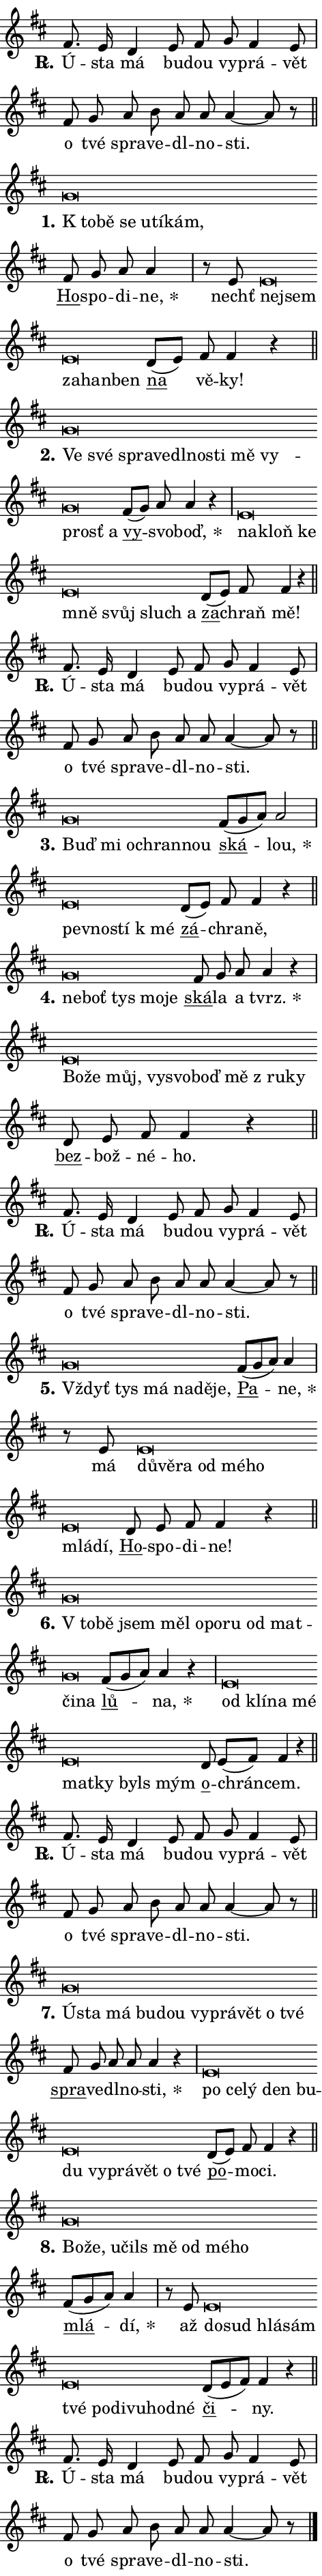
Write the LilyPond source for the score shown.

\version "2.24.0"
\header { tagline = "" }
\paper {
  indent = 0\cm
  top-margin = 0\cm
  right-margin = 0.13\cm % to fit lyric hyphens
  bottom-margin = 0\cm
  left-margin = 0\cm
  paper-width = 8\cm
  page-breaking = #ly:one-page-breaking
  system-system-spacing.basic-distance = #11
  score-system-spacing.basic-distance = #11
  ragged-last = ##f
}


%% Author: Thomas Morley
%% https://lists.gnu.org/archive/html/lilypond-user/2020-05/msg00002.html
#(define (line-position grob)
"Returns position of @var[grob} in current system:
   @code{'start}, if at first time-step
   @code{'end}, if at last time-step
   @code{'middle} otherwise
"
  (let* ((col (ly:item-get-column grob))
         (ln (ly:grob-object col 'left-neighbor))
         (rn (ly:grob-object col 'right-neighbor))
         (col-to-check-left (if (ly:grob? ln) ln col))
         (col-to-check-right (if (ly:grob? rn) rn col))
         (break-dir-left
           (and
             (ly:grob-property col-to-check-left 'non-musical #f)
             (ly:item-break-dir col-to-check-left)))
         (break-dir-right
           (and
             (ly:grob-property col-to-check-right 'non-musical #f)
             (ly:item-break-dir col-to-check-right))))
        (cond ((eqv? 1 break-dir-left) 'start)
              ((eqv? -1 break-dir-right) 'end)
              (else 'middle))))

#(define (tranparent-at-line-position vctor)
  (lambda (grob)
  "Relying on @code{line-position} select the relevant enry from @var{vctor}.
Used to determine transparency,"
    (case (line-position grob)
      ((end) (not (vector-ref vctor 0)))
      ((middle) (not (vector-ref vctor 1)))
      ((start) (not (vector-ref vctor 2))))))

noteHeadBreakVisibility =
#(define-music-function (break-visibility)(vector?)
"Makes @code{NoteHead}s transparent relying on @var{break-visibility}"
#{
  \override NoteHead.transparent =
    #(tranparent-at-line-position break-visibility)
#})

#(define delete-ledgers-for-transparent-note-heads
  (lambda (grob)
    "Reads whether a @code{NoteHead} is transparent.
If so this @code{NoteHead} is removed from @code{'note-heads} from
@var{grob}, which is supposed to be @code{LedgerLineSpanner}.
As a result ledgers are not printed for this @code{NoteHead}"
    (let* ((nhds-array (ly:grob-object grob 'note-heads))
           (nhds-list
             (if (ly:grob-array? nhds-array)
                 (ly:grob-array->list nhds-array)
                 '()))
           ;; Relies on the transparent-property being done before
           ;; Staff.LedgerLineSpanner.after-line-breaking is executed.
           ;; This is fragile ...
           (to-keep
             (remove
               (lambda (nhd)
                 (ly:grob-property nhd 'transparent #f))
               nhds-list)))
      ;; TODO find a better method to iterate over grob-arrays, similiar
      ;; to filter/remove etc for lists
      ;; For now rebuilt from scratch
      (set! (ly:grob-object grob 'note-heads)  '())
      (for-each
        (lambda (nhd)
          (ly:pointer-group-interface::add-grob grob 'note-heads nhd))
        to-keep))))

squashNotes = {
  \override NoteHead.X-extent = #'(-0.2 . 0.2)
  \override NoteHead.Y-extent = #'(-0.75 . 0)
  \override NoteHead.stencil =
    #(lambda (grob)
       (let ((pos (ly:grob-property grob 'staff-position)))
         (begin
           (if (< pos -7) (display "ERROR: Lower brevis then expected\n") (display ""))
           (if (<= pos -6) ly:text-interface::print ly:note-head::print))))
}
unSquashNotes = {
  \revert NoteHead.X-extent
  \revert NoteHead.Y-extent
  \revert NoteHead.stencil
}

hideNotes = \noteHeadBreakVisibility #begin-of-line-visible
unHideNotes = \noteHeadBreakVisibility #all-visible

% work-around for resetting accidentals
% https://lilypond.org/doc/v2.23/Documentation/notation/displaying-rhythms#unmetered-music
cadenzaMeasure = {
  \cadenzaOff
  \partial 1024 s1024
  \cadenzaOn
}

#(define-markup-command (accent layout props text) (markup?)
  "Underline accented syllable"
  (interpret-markup layout props
    #{\markup \override #'(offset . 4.3) \underline { #text }#}))

responsum = \markup \concat {
  "R" \hspace #-1.05 \path #0.1 #'((moveto 0 0.07) (lineto 0.9 0.8)) \hspace #0.05 "."
}

spaceSize = #0.6828661417322834 % exact space size for TeX Gyre Schola

\layout {
  \context {
    \Staff
    \remove "Time_signature_engraver"
    \override LedgerLineSpanner.after-line-breaking = #delete-ledgers-for-transparent-note-heads
  }
  \context {
    \Lyrics {
      \override LyricSpace.minimum-distance = \spaceSize
      \override LyricText.font-name = #"TeX Gyre Schola"
      \override LyricText.font-size = 1
      \override StanzaNumber.font-name = #"TeX Gyre Schola Bold"
      \override StanzaNumber.font-size = 1
    }
  }
  \context {
    \Score 
    \override NoteHead.text =
      #(lambda (grob) 
        (let ((pos (ly:grob-property grob 'staff-position)))
          #{\markup {
            \combine
              \halign #-0.55 \raise #(if (= pos -6) 0 0.5) \override #'(thickness . 2) \draw-line #'(3.2 . 0)
              \musicglyph "noteheads.sM1"
          }#}))
  }
}

% magnetic-lyrics.ily
%
%   written by
%     Jean Abou Samra <jean@abou-samra.fr>
%     Werner Lemberg <wl@gnu.org>
%
%   adapted by
%     Jiri Hon <jiri.hon@gmail.com>
%
% Version 2022-Apr-15

% https://www.mail-archive.com/lilypond-user@gnu.org/msg149350.html

#(define (Left_hyphen_pointer_engraver context)
   "Collect syllable-hyphen-syllable occurrences in lyrics and store
them in properties.  This engraver only looks to the left.  For
example, if the lyrics input is @code{foo -- bar}, it does the
following.

@itemize @bullet
@item
Set the @code{text} property of the @code{LyricHyphen} grob between
@q{foo} and @q{bar} to @code{foo}.

@item
Set the @code{left-hyphen} property of the @code{LyricText} grob with
text @q{foo} to the @code{LyricHyphen} grob between @q{foo} and
@q{bar}.
@end itemize

Use this auxiliary engraver in combination with the
@code{lyric-@/text::@/apply-@/magnetic-@/offset!} hook."
   (let ((hyphen #f)
         (text #f))
     (make-engraver
      (acknowledgers
       ((lyric-syllable-interface engraver grob source-engraver)
        (set! text grob)))
      (end-acknowledgers
       ((lyric-hyphen-interface engraver grob source-engraver)
        ;(when (not (grob::has-interface grob 'lyric-space-interface))
          (set! hyphen grob)));)
      ((stop-translation-timestep engraver)
       (when (and text hyphen)
         (ly:grob-set-object! text 'left-hyphen hyphen))
       (set! text #f)
       (set! hyphen #f)))))

#(define (lyric-text::apply-magnetic-offset! grob)
   "If the space between two syllables is less than the value in
property @code{LyricText@/.details@/.squash-threshold}, move the right
syllable to the left so that it gets concatenated with the left
syllable.

Use this function as a hook for
@code{LyricText@/.after-@/line-@/breaking} if the
@code{Left_@/hyphen_@/pointer_@/engraver} is active."
   (let ((hyphen (ly:grob-object grob 'left-hyphen #f)))
     (when hyphen
       (let ((left-text (ly:spanner-bound hyphen LEFT)))
         (when (grob::has-interface left-text 'lyric-syllable-interface)
           (let* ((common (ly:grob-common-refpoint grob left-text X))
                  (this-x-ext (ly:grob-extent grob common X))
                  (left-x-ext
                   (begin
                     ;; Trigger magnetism for left-text.
                     (ly:grob-property left-text 'after-line-breaking)
                     (ly:grob-extent left-text common X)))
                  ;; `delta` is the gap width between two syllables.
                  (delta (- (interval-start this-x-ext)
                            (interval-end left-x-ext)))
                  (details (ly:grob-property grob 'details))
                  (threshold (assoc-get 'squash-threshold details 0.2)))
             (when (< delta threshold)
               (let* (;; We have to manipulate the input text so that
                      ;; ligatures crossing syllable boundaries are not
                      ;; disabled.  For languages based on the Latin
                      ;; script this is essentially a beautification.
                      ;; However, for non-Western scripts it can be a
                      ;; necessity.
                      (lt (ly:grob-property left-text 'text))
                      (rt (ly:grob-property grob 'text))
                      (is-space (grob::has-interface hyphen 'lyric-space-interface))
                      (space (if is-space " " ""))
                      (extra-delta (if is-space spaceSize 0))
                      ;; Append new syllable.
                      (ltrt-space (if (and (string? lt) (string? rt))
                                (string-append lt space rt)
                                (make-concat-markup (list lt space rt))))
                      ;; Right-align `ltrt` to the right side.
                      (ltrt-space-markup (grob-interpret-markup
                               grob
                               (make-translate-markup
                                (cons (interval-length this-x-ext) 0)
                                (make-right-align-markup ltrt-space)))))
                 (begin
                   ;; Don't print `left-text`.
                   (ly:grob-set-property! left-text 'stencil #f)
                   ;; Set text and stencil (which holds all collected
                   ;; syllables so far) and shift it to the left.
                   (ly:grob-set-property! grob 'text ltrt-space)
                   (ly:grob-set-property! grob 'stencil ltrt-space-markup)
                   (ly:grob-translate-axis! grob (- (- delta extra-delta)) X))))))))))


#(define (lyric-hyphen::displace-bounds-first grob)
   ;; Make very sure this callback isn't triggered too early.
   (let ((left (ly:spanner-bound grob LEFT))
         (right (ly:spanner-bound grob RIGHT)))
     (ly:grob-property left 'after-line-breaking)
     (ly:grob-property right 'after-line-breaking)
     (ly:lyric-hyphen::print grob)))

squashThreshold = #0.4

\layout {
  \context {
    \Lyrics
    \consists #Left_hyphen_pointer_engraver
    \override LyricText.after-line-breaking =
      #lyric-text::apply-magnetic-offset!
    \override LyricHyphen.stencil = #lyric-hyphen::displace-bounds-first
    \override LyricText.details.squash-threshold = \squashThreshold
    \override LyricHyphen.minimum-distance = 0
    \override LyricHyphen.minimum-length = \squashThreshold
  }
}

squashText = \override LyricText.details.squash-threshold = 9999
unSquashText = \override LyricText.details.squash-threshold = \squashThreshold

leftText = \override LyricText.self-alignment-X = #LEFT
unLeftText = \revert LyricText.self-alignment-X

starOffset = #(lambda (grob) 
                (let ((x_offset (ly:self-alignment-interface::aligned-on-x-parent grob)))
                  (if (= x_offset 0) 0 (+ x_offset 1.2))))

star = #(define-music-function (syllable)(string?)
"Append star separator at the end of a syllable"
#{
  \once \override LyricText.X-offset = #starOffset
  \lyricmode { \markup {
    #syllable
    \override #'((font-name . "TeX Gyre Schola Bold")) \hspace #0.2 \lower #0.65 \larger "*"
  } }
#})

starAccent = #(define-music-function (syllable)(string?)
"Append star separator at the end of a syllable and make accent"
#{
  \once \override LyricText.X-offset = #starOffset
  \lyricmode { \markup {
    \accent #syllable
    \override #'((font-name . "TeX Gyre Schola Bold")) \hspace #0.2 \lower #0.65 \larger "*"
  } }
#})

breath = #(define-music-function (syllable)(string?)
"Append breathing indicator at the end of a syllable"
#{
  \lyricmode { \markup { #syllable "+" } }
#})

optionalBreath = #(define-music-function (syllable)(string?)
"Append optional breathing indicator at the end of a syllable"
#{
  \lyricmode { \markup { #syllable "(+)" } }
#})


\score {
    <<
        \new Voice = "melody" { \cadenzaOn \key d \major \relative { fis'8. e16 d4 \bar "" e8 fis \bar "" g fis4 e8 \cadenzaMeasure \bar "|" fis g \bar "" a b \bar "" a a a4~ a8 r \cadenzaMeasure \bar "||" \break } }
        \new Lyrics \lyricsto "melody" { \lyricmode { \set stanza = \responsum
Ú -- sta má bu -- dou vy -- prá -- vět o tvé spra -- ve -- dl -- no -- sti. } }
    >>
    \layout {}
}

\score {
    <<
        \new Voice = "melody" { \cadenzaOn \key d \major \relative { \squashNotes g'\breve*1/16 \hideNotes \breve*1/16 \bar "" \breve*1/16 \bar "" \breve*1/16 \bar "" \breve*1/16 \breve*1/16 \bar "" \unHideNotes \unSquashNotes \bar "" fis8 g a a4 \cadenzaMeasure \bar "|" r8 e8 \squashNotes e\breve*1/16 \hideNotes \breve*1/16 \bar "" \breve*1/16 \bar "" \breve*1/16 \breve*1/16 \bar "" \unHideNotes \unSquashNotes \bar "" d8[( e)] fis fis4 r \cadenzaMeasure \bar "||" \break } }
        \new Lyrics \lyricsto "melody" { \lyricmode { \set stanza = "1."
\leftText "K to" -- \squashText bě se u -- tí -- kám, \unLeftText \unSquashText \markup \accent Ho -- spo -- di -- \star ne, nechť \leftText nej -- \squashText sem za -- han -- ben \unLeftText \unSquashText \markup \accent na vě -- ky! } }
    >>
    \layout {}
}

\score {
    <<
        \new Voice = "melody" { \cadenzaOn \key d \major \relative { \squashNotes g'\breve*1/16 \hideNotes \breve*1/16 \bar "" \breve*1/16 \bar "" \breve*1/16 \bar "" \breve*1/16 \bar "" \breve*1/16 \bar "" \breve*1/16 \bar "" \breve*1/16 \bar "" \breve*1/16 \bar "" \breve*1/16 \breve*1/16 \bar "" \unHideNotes \unSquashNotes \bar "" fis8[( g)] a a4 r \cadenzaMeasure \bar "|" \squashNotes e\breve*1/16 \hideNotes \breve*1/16 \bar "" \breve*1/16 \bar "" \breve*1/16 \bar "" \breve*1/16 \bar "" \breve*1/16 \breve*1/16 \bar "" \unHideNotes \unSquashNotes \bar "" d8[( e)] fis fis4 r \cadenzaMeasure \bar "||" \break } }
        \new Lyrics \lyricsto "melody" { \lyricmode { \set stanza = "2."
\leftText Ve \squashText své spra -- ve -- dl -- no -- sti mě vy -- prosť a \unLeftText \unSquashText \markup \accent vy -- svo -- \star boď, \leftText na -- \squashText kloň ke mně svůj sluch a \unLeftText \unSquashText \markup \accent za -- chraň mě! } }
    >>
    \layout {}
}

\score {
    <<
        \new Voice = "melody" { \cadenzaOn \key d \major \relative { fis'8. e16 d4 \bar "" e8 fis \bar "" g fis4 e8 \cadenzaMeasure \bar "|" fis g \bar "" a b \bar "" a a a4~ a8 r \cadenzaMeasure \bar "||" \break } }
        \new Lyrics \lyricsto "melody" { \lyricmode { \set stanza = \responsum
Ú -- sta má bu -- dou vy -- prá -- vět o tvé spra -- ve -- dl -- no -- sti. } }
    >>
    \layout {}
}

\score {
    <<
        \new Voice = "melody" { \cadenzaOn \key d \major \relative { \squashNotes g'\breve*1/16 \hideNotes \breve*1/16 \bar "" \breve*1/16 \bar "" \breve*1/16 \breve*1/16 \bar "" \unHideNotes \unSquashNotes \bar "" fis8[( g a)] a2 \cadenzaMeasure \bar "|" \squashNotes e\breve*1/16 \hideNotes \breve*1/16 \bar "" \breve*1/16 \breve*1/16 \bar "" \unHideNotes \unSquashNotes \bar "" d8[( e)] fis fis4 r \cadenzaMeasure \bar "||" \break } }
        \new Lyrics \lyricsto "melody" { \lyricmode { \set stanza = "3."
\leftText Buď \squashText mi o -- chran -- nou \unLeftText \unSquashText \markup \accent ská -- \star lou, \leftText pev -- \squashText no -- stí "k mé" \unLeftText \unSquashText \markup \accent zá -- chra -- ně, } }
    >>
    \layout {}
}

\score {
    <<
        \new Voice = "melody" { \cadenzaOn \key d \major \relative { \squashNotes g'\breve*1/16 \hideNotes \breve*1/16 \bar "" \breve*1/16 \bar "" \breve*1/16 \breve*1/16 \bar "" \unHideNotes \unSquashNotes \bar "" fis8 g a a4 r \cadenzaMeasure \bar "|" \squashNotes e\breve*1/16 \hideNotes \breve*1/16 \bar "" \breve*1/16 \bar "" \breve*1/16 \bar "" \breve*1/16 \bar "" \breve*1/16 \bar "" \breve*1/16 \bar "" \breve*1/16 \breve*1/16 \bar "" \unHideNotes \unSquashNotes \bar "" d8 e fis fis4 r \cadenzaMeasure \bar "||" \break } }
        \new Lyrics \lyricsto "melody" { \lyricmode { \set stanza = "4."
\leftText ne -- \squashText boť tys mo -- je \unLeftText \unSquashText \markup \accent ská -- la a \star tvrz. \leftText Bo -- \squashText že můj, vy -- svo -- boď mě "z ru" -- ky \unLeftText \unSquashText \markup \accent bez -- bož -- né -- ho. } }
    >>
    \layout {}
}

\score {
    <<
        \new Voice = "melody" { \cadenzaOn \key d \major \relative { fis'8. e16 d4 \bar "" e8 fis \bar "" g fis4 e8 \cadenzaMeasure \bar "|" fis g \bar "" a b \bar "" a a a4~ a8 r \cadenzaMeasure \bar "||" \break } }
        \new Lyrics \lyricsto "melody" { \lyricmode { \set stanza = \responsum
Ú -- sta má bu -- dou vy -- prá -- vět o tvé spra -- ve -- dl -- no -- sti. } }
    >>
    \layout {}
}

\score {
    <<
        \new Voice = "melody" { \cadenzaOn \key d \major \relative { \squashNotes g'\breve*1/16 \hideNotes \breve*1/16 \bar "" \breve*1/16 \bar "" \breve*1/16 \bar "" \breve*1/16 \breve*1/16 \bar "" \unHideNotes \unSquashNotes \bar "" fis8[( g a)] a4 \cadenzaMeasure \bar "|" r8 e8 \squashNotes e\breve*1/16 \hideNotes \breve*1/16 \bar "" \breve*1/16 \bar "" \breve*1/16 \bar "" \breve*1/16 \bar "" \breve*1/16 \bar "" \breve*1/16 \breve*1/16 \bar "" \unHideNotes \unSquashNotes \bar "" d8 e fis fis4 r \cadenzaMeasure \bar "||" \break } }
        \new Lyrics \lyricsto "melody" { \lyricmode { \set stanza = "5."
\leftText Vždyť \squashText tys má na -- dě -- je, \unLeftText \unSquashText \markup \accent Pa -- \star ne, má \leftText dů -- \squashText vě -- ra od mé -- ho mlá -- dí, \unLeftText \unSquashText \markup \accent Ho -- spo -- di -- ne! } }
    >>
    \layout {}
}

\score {
    <<
        \new Voice = "melody" { \cadenzaOn \key d \major \relative { \squashNotes g'\breve*1/16 \hideNotes \breve*1/16 \bar "" \breve*1/16 \bar "" \breve*1/16 \bar "" \breve*1/16 \bar "" \breve*1/16 \bar "" \breve*1/16 \bar "" \breve*1/16 \bar "" \breve*1/16 \bar "" \breve*1/16 \breve*1/16 \bar "" \unHideNotes \unSquashNotes \bar "" fis8[( g a)] a4 r \cadenzaMeasure \bar "|" \squashNotes e\breve*1/16 \hideNotes \breve*1/16 \bar "" \breve*1/16 \bar "" \breve*1/16 \bar "" \breve*1/16 \bar "" \breve*1/16 \bar "" \breve*1/16 \breve*1/16 \bar "" \unHideNotes \unSquashNotes \bar "" d8 e[( fis)] fis4 r \cadenzaMeasure \bar "||" \break } }
        \new Lyrics \lyricsto "melody" { \lyricmode { \set stanza = "6."
\leftText "V to" -- \squashText bě jsem měl o -- po -- ru od mat -- či -- na \unLeftText \unSquashText \markup \accent lů -- \star na, \leftText od \squashText klí -- na mé mat -- ky byls mým \unLeftText \unSquashText \markup \accent o -- chrán -- cem. } }
    >>
    \layout {}
}

\score {
    <<
        \new Voice = "melody" { \cadenzaOn \key d \major \relative { fis'8. e16 d4 \bar "" e8 fis \bar "" g fis4 e8 \cadenzaMeasure \bar "|" fis g \bar "" a b \bar "" a a a4~ a8 r \cadenzaMeasure \bar "||" \break } }
        \new Lyrics \lyricsto "melody" { \lyricmode { \set stanza = \responsum
Ú -- sta má bu -- dou vy -- prá -- vět o tvé spra -- ve -- dl -- no -- sti. } }
    >>
    \layout {}
}

\score {
    <<
        \new Voice = "melody" { \cadenzaOn \key d \major \relative { \squashNotes g'\breve*1/16 \hideNotes \breve*1/16 \bar "" \breve*1/16 \bar "" \breve*1/16 \bar "" \breve*1/16 \bar "" \breve*1/16 \bar "" \breve*1/16 \bar "" \breve*1/16 \bar "" \breve*1/16 \breve*1/16 \bar "" \unHideNotes \unSquashNotes \bar "" fis8 g a a a4 r \cadenzaMeasure \bar "|" \squashNotes e\breve*1/16 \hideNotes \breve*1/16 \bar "" \breve*1/16 \bar "" \breve*1/16 \bar "" \breve*1/16 \bar "" \breve*1/16 \bar "" \breve*1/16 \bar "" \breve*1/16 \bar "" \breve*1/16 \bar "" \breve*1/16 \breve*1/16 \bar "" \unHideNotes \unSquashNotes \bar "" d8[( e)] fis fis4 r \cadenzaMeasure \bar "||" \break } }
        \new Lyrics \lyricsto "melody" { \lyricmode { \set stanza = "7."
\leftText Ú -- \squashText sta má bu -- dou vy -- prá -- vět o tvé \unLeftText \unSquashText \markup \accent spra -- ve -- dl -- no -- \star sti, \leftText po \squashText ce -- lý den bu -- du vy -- prá -- vět o tvé \unLeftText \unSquashText \markup \accent po -- mo -- ci. } }
    >>
    \layout {}
}

\score {
    <<
        \new Voice = "melody" { \cadenzaOn \key d \major \relative { \squashNotes g'\breve*1/16 \hideNotes \breve*1/16 \bar "" \breve*1/16 \bar "" \breve*1/16 \bar "" \breve*1/16 \bar "" \breve*1/16 \bar "" \breve*1/16 \breve*1/16 \bar "" \unHideNotes \unSquashNotes \bar "" fis8[( g a)] a4 \cadenzaMeasure \bar "|" r8 e8 \squashNotes e\breve*1/16 \hideNotes \breve*1/16 \bar "" \breve*1/16 \bar "" \breve*1/16 \bar "" \breve*1/16 \bar "" \breve*1/16 \bar "" \breve*1/16 \bar "" \breve*1/16 \bar "" \breve*1/16 \breve*1/16 \bar "" \unHideNotes \unSquashNotes \bar "" d8[( e fis)] fis4 r \cadenzaMeasure \bar "||" \break } }
        \new Lyrics \lyricsto "melody" { \lyricmode { \set stanza = "8."
\leftText Bo -- \squashText že, u -- čils mě od mé -- ho \unLeftText \unSquashText \markup \accent mlá -- \star dí, až \leftText do -- \squashText sud hlá -- sám tvé po -- di -- vu -- hod -- né \unLeftText \unSquashText \markup \accent či -- ny. } }
    >>
    \layout {}
}

\score {
    <<
        \new Voice = "melody" { \cadenzaOn \key d \major \relative { fis'8. e16 d4 \bar "" e8 fis \bar "" g fis4 e8 \cadenzaMeasure \bar "|" fis g \bar "" a b \bar "" a a a4~ a8 r \cadenzaMeasure \bar "||" \break } \bar "|." }
        \new Lyrics \lyricsto "melody" { \lyricmode { \set stanza = \responsum
Ú -- sta má bu -- dou vy -- prá -- vět o tvé spra -- ve -- dl -- no -- sti. } }
    >>
    \layout {}
}
